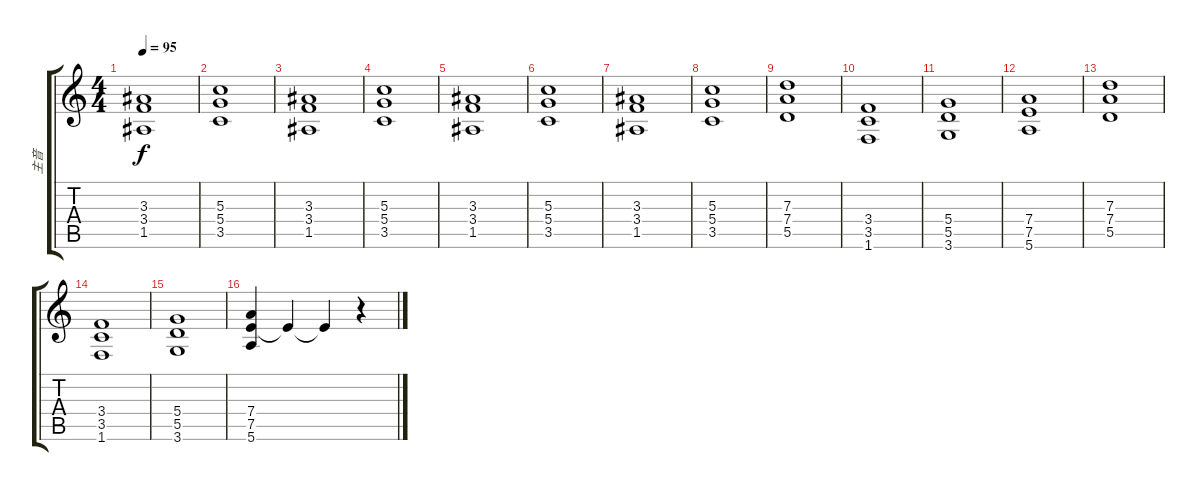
\track ("主音" "主音") {instrument acousticguitarnylon}
\staff {score tabs}
\tuning (E4 B3 G3 D3 A2 E2) {hide}
\ts (4 4)
\tempo 95
\clef g2
\ks c
(3.3 3.4 1.5).1{dy f instrument distortionguitar} |
(5.3 5.4 3.5).1 |
(3.3 3.4 1.5).1 |
(5.3 5.4 3.5).1 |
(3.3 3.4 1.5).1 |
(5.3 5.4 3.5).1 |
(3.3 3.4 1.5).1 |
(5.3 5.4 3.5).1 |
(7.3 7.4 5.5).1 |
(3.4 3.5 1.6).1 |
(5.4 5.5 3.6).1 |
(7.4 7.5 5.6).1 |
(7.3 7.4 5.5).1 |
(3.4 3.5 1.6).1 |
(5.4 5.5 3.6).1 |
(7.4 7.5 5.6).4 7.5{t}.4 7.5{t}.4 r.4{instrument acousticguitarnylon}
